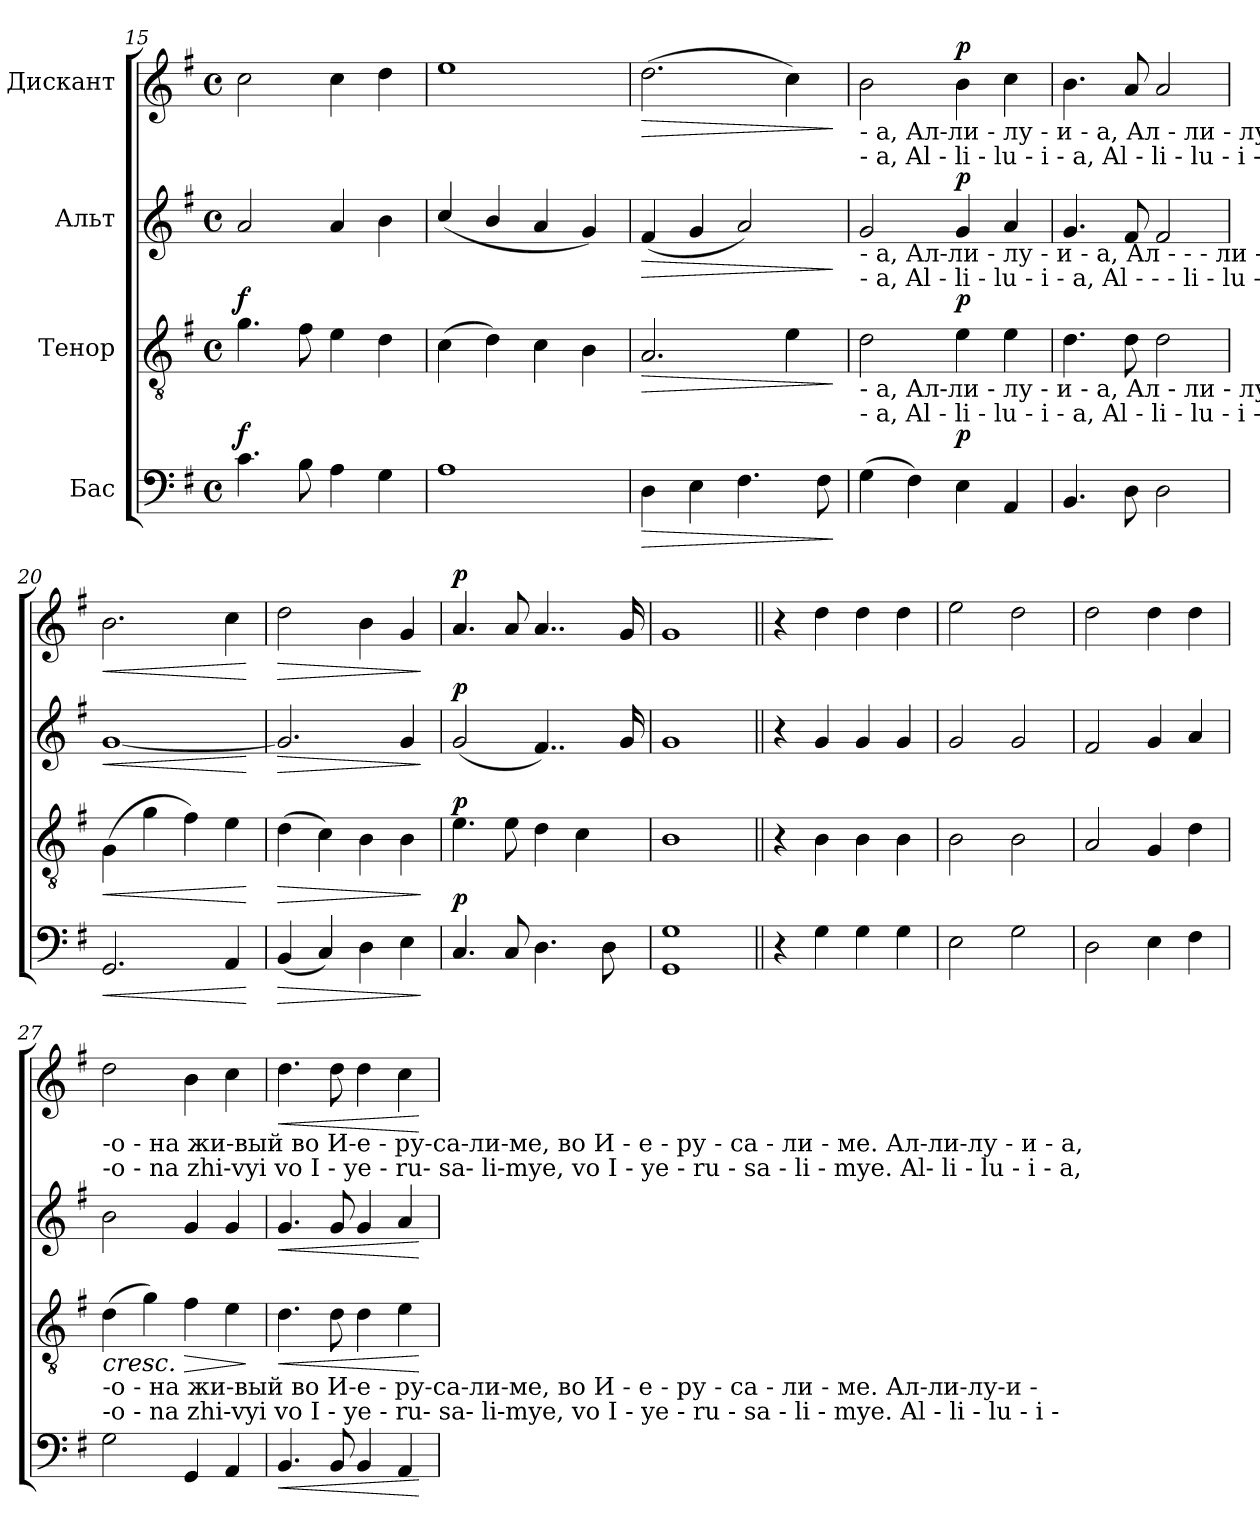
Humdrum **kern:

**kern	**dynam	**kern	**dynam	**kern	**dynam	**kern	**dynam
*part4	*part4	*part3	*part3	*part2	*part2	*part1	*part1
*staff4	*staff4	*staff3	*staff3	*staff2	*staff2	*staff1	*staff1
*I"Бас	*	*I"Тенор	*	*I"Альт	*	*I"Дискант	*
*clefF4	*	*clefGv2	*	*clefG2	*	*clefG2	*
*k[f#]	*	*k[f#]	*	*k[f#]	*	*k[f#]	*
*M4/4	*	*M4/4	*	*M4/4	*	*M4/4	*
*met(c)	*	*met(c)	*	*met(c)	*	*met(c)	*
=15	=15	=15	=15	=15	=15	=15	=15
!	!LO:DY:a	!	!LO:DY:a	!	!	!	!
4.c\	f	4.g\	f	2a/	.	2cc\	.
8B\	.	8f#\	.	.	.	.	.
4A\	.	4e\	.	4a/	.	4cc\	.
4G\	.	4d\	.	4b\	.	4dd\	.
=16	=16	=16	=16	=16	=16	=16	=16
1A	.	(4c\	.	(4cc/	.	1ee	.
.	.	4d\)	.	4b/	.	.	.
.	.	4c\	.	4a/	.	.	.
.	.	4B\	.	4g/)	.	.	.
=17	=17	=17	=17	=17	=17	=17	=17
!	!LO:HP:b	!	!LO:HP:b	!	!LO:HP:b	!	!LO:HP:b
4D\	>	2.A/	>	(4f#/	>	(2.dd\	>
4E\	.	.	.	4g/	.	.	.
4.F#\	.	.	.	2a/)	.	.	.
.	.	4e\	.	.	.	4cc\)	.
8F#\	.	.	.	.	.	.	.
.	]	.	]	.	]	.	]
!!LO:PB:g=z
=18	=18	=18	=18	=18	=18	=18	=18
!	!	!	!	!	!	!LO:TX:b:t=- а,    Ал-ли - лу - и - а,      Ал     -    ли - лу  -   и  - а,   Ал-ли-лу   -  и   -  а.           Бла-го-сло-вен Гос-подь от Си-	!
!	!	!	!	!	!	!LO:TX:b:t=-  a,     Al - li   - lu   - i  - a,       Al       -      li  -  lu   -    i  -  a,    Al - li - lu    -   i    -  a.             Bla- go- slo-vyen God-pod'  ot  Si  -	!
!	!	!	!	!LO:TX:b:t=- а,    Ал-ли - лу - и - а,      Ал        -        -        -     ли - лу         -        и   -  а.          Бла-го-сло-вен Гос-подь от Си-	!	!	!
!	!	!	!	!LO:TX:b:t=-  a,     Al - li   - lu   - i  - a,       Al          -         -         -       li  -  lu           -         i    -   a.           Bla- go- slo-vyen God-pod'  ot  Si  -	!	!	!
!	!	!LO:TX:b:t=- а,    Ал-ли - лу - и - а,      Ал     -    ли - лу  -   и  - а,   Ал-ли-лу-и      -     а.         Бла-го-сло-вен Гос-подь от Си-	!	!	!	!	!
!	!	!LO:TX:b:t=-  a,     Al - li   - lu   - i  - a,       Al       -      li  -  lu   -    i  -  a,    Al - li - lu - i       -      a.          Bla- go- slo-vyen God-pod'  ot  Si  -	!	!	!	!	!
(4G\	.	2d\	.	2g/	.	2b\	.
4F#\)	.	.	.	.	.	.	.
!	!LO:DY:a	!	!LO:DY:a	!	!LO:DY:a	!	!LO:DY:a
4E\	p	4e\	p	4g/	p	4b\	p
4AA/	.	4e\	.	4a/	.	4cc\	.
=19	=19	=19	=19	=19	=19	=19	=19
4.BB/	.	4.d\	.	4.g/	.	4.b\	.
8D\	.	8d\	.	8f#/	.	8a/	.
2D\	.	2d\	.	2f#/	.	2a/	.
=20	=20	=20	=20	=20	=20	=20	=20
!	!LO:HP:b	!	!LO:HP:b	!	!LO:HP:b	!	!LO:HP:b
2.GG/	<	(4G\	<	[1g	<	2.b\	<
.	.	4g\	.	.	.	.	.
.	.	4f#\)	.	.	.	.	.
4AA/	.	4e\	.	.	.	4cc\	.
.	[	.	[	.	[	.	[
=21	=21	=21	=21	=21	=21	=21	=21
!	!LO:HP:b	!	!LO:HP:b	!	!LO:HP:b	!	!LO:HP:b
(4BB/	>	(4d\	>	2.g/]	>	2dd\	>
4C/)	.	4c\)	.	.	.	.	.
4D\	.	4B\	.	.	.	4b\	.
4E\	.	4B\	.	4g/	.	4g/	.
.	]	.	]	.	]	.	]
=22	=22	=22	=22	=22	=22	=22	=22
!	!LO:DY:a	!	!LO:DY:a	!	!LO:DY:a	!	!LO:DY:a
4.C/	p	4.e\	p	(2g/	p	4.a/	p
8C/	.	8e\	.	.	.	8a/	.
4.D\	.	4d\	.	4..f#/)	.	4..a/	.
.	.	4c\	.	.	.	.	.
8D\	.	.	.	.	.	.	.
.	.	.	.	16g/	.	16g/	.
=23	=23	=23	=23	=23	=23	=23	=23
1GG 1G	.	1B	.	1g	.	1g	.
=24||	=24||	=24||	=24||	=24||	=24||	=24||	=24||
4r	.	4r	.	4r	.	4r	.
4G\	.	4B\	.	4g/	.	4dd\	.
4G\	.	4B\	.	4g/	.	4dd\	.
4G\	.	4B\	.	4g/	.	4dd\	.
=25	=25	=25	=25	=25	=25	=25	=25
2E\	.	2B\	.	2g/	.	2ee\	.
2G\	.	2B\	.	2g/	.	2dd\	.
=26	=26	=26	=26	=26	=26	=26	=26
2D\	.	2A/	.	2f#/	.	2dd\	.
4E\	.	4G/	.	4g/	.	4dd\	.
4F#\	.	4d\	.	4a/	.	4dd\	.
!!LO:LB:g=z
=27	=27	=27	=27	=27	=27	=27	=27
!	!	!	!	!	!	!LO:TX:b:t=-о  -  на жи-вый во И-е -  ру-са-ли-ме, во     И  - е - ру  -  са    -    ли       -      ме.          Ал-ли-лу - и - а,	!
!	!	!	!	!	!	!LO:TX:b:t=-o  -   na  zhi-vyi   vo  I - ye - ru- sa- li-mye, vo      I   - ye - ru  -   sa     -     li         -       mye.         Al- li - lu  -  i  -  a,	!
!	!	!LO:TX:b:t=-о  -  на жи-вый во И-е -  ру-са-ли-ме, во     И  - е - ру  -  са    -    ли       -      ме.                                 Ал-ли-лу-и -	!	!	!	!	!
!	!	!LO:TX:b:t=-o  -   na  zhi-vyi   vo  I - ye - ru- sa- li-mye, vo      I   - ye - ru  -   sa     -     li         -       mye.                                   Al - li - lu - i -	!	!	!	!	!
!	!	!	!LO:HP:b	!	!	!	!
2G\	.	(4d\	<	2b\	.	2dd\	.
.	.	4g\)	.	.	.	.	.
!	!	!	!LO:HP:b	!	!	!	!
4GG/	.	4f#\	>	4g/	.	4b\	.
4AA/	.	4e\	.	4g/	.	4cc\	.
.	.	.	[ ]	.	.	.	.
=28	=28	=28	=28	=28	=28	=28	=28
!	!LO:HP:b	!	!LO:HP:b	!	!LO:HP:b	!	!LO:HP:b
4.BB/	<	4.d\	<	4.g/	<	4.dd\	<
8BB/	.	8d\	.	8g/	.	8dd\	.
4BB/	.	4d\	.	4g/	.	4dd\	.
4AA/	.	4e\	.	4a/	.	4cc\	.
.	[	.	[	.	[	.	[
=	=	=	=	=	=	=	=
*-	*-	*-	*-	*-	*-	*-	*-
